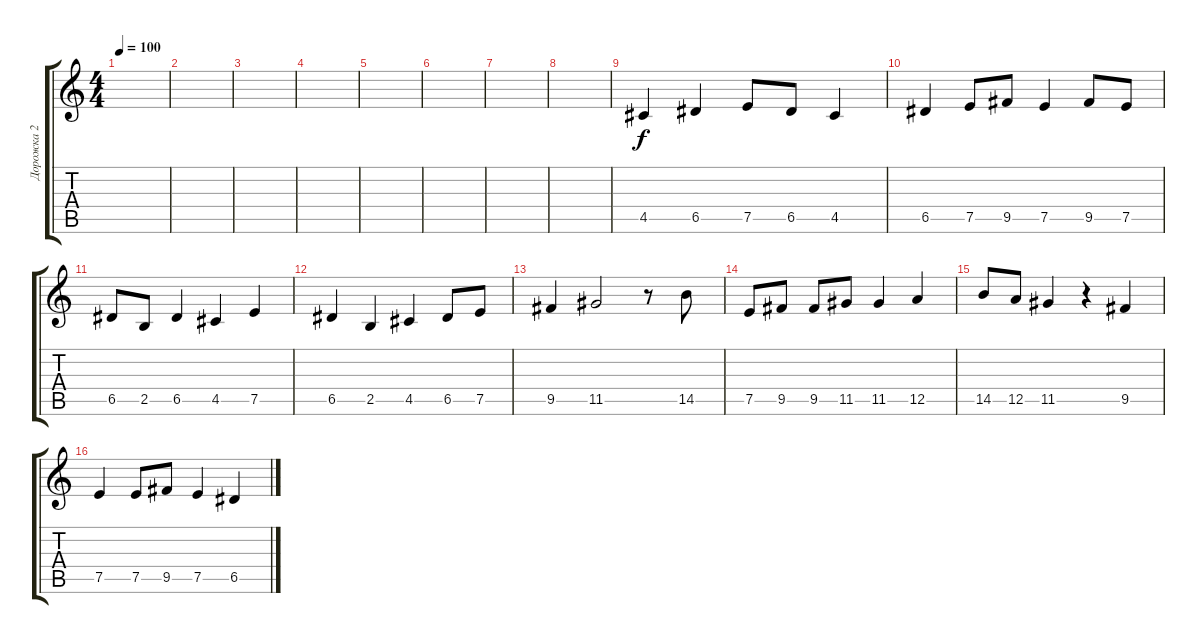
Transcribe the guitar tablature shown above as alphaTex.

\track ("Дорожка 2" "Дорожка 2") {instrument electricguitarclean}
\staff {score tabs}
\tuning (E4 B3 G3 D3 A2 E2) {hide}
\ts (4 4)
\tempo 100
\clef g2
\ks c
|
|
|
|
|
|
|
|
4.5.4 6.5.4 7.5.8 6.5.8 4.5.4 |
6.5.4 7.5.8 9.5.8 7.5.4 9.5.8 7.5.8 |
6.5.8 2.5.8 6.5.4 4.5.4 7.5.4 |
6.5.4 2.5.4 4.5.4 6.5.8 7.5.8 |
9.5.4 11.5.2 r.8 14.5.8 |
7.5.8 9.5.8 9.5.8 11.5.8 11.5.4 12.5.4 |
14.5.8 12.5.8 11.5.4 r.4 9.5.4 |
7.5.4 7.5.8 9.5.8 7.5.4 6.5.4
